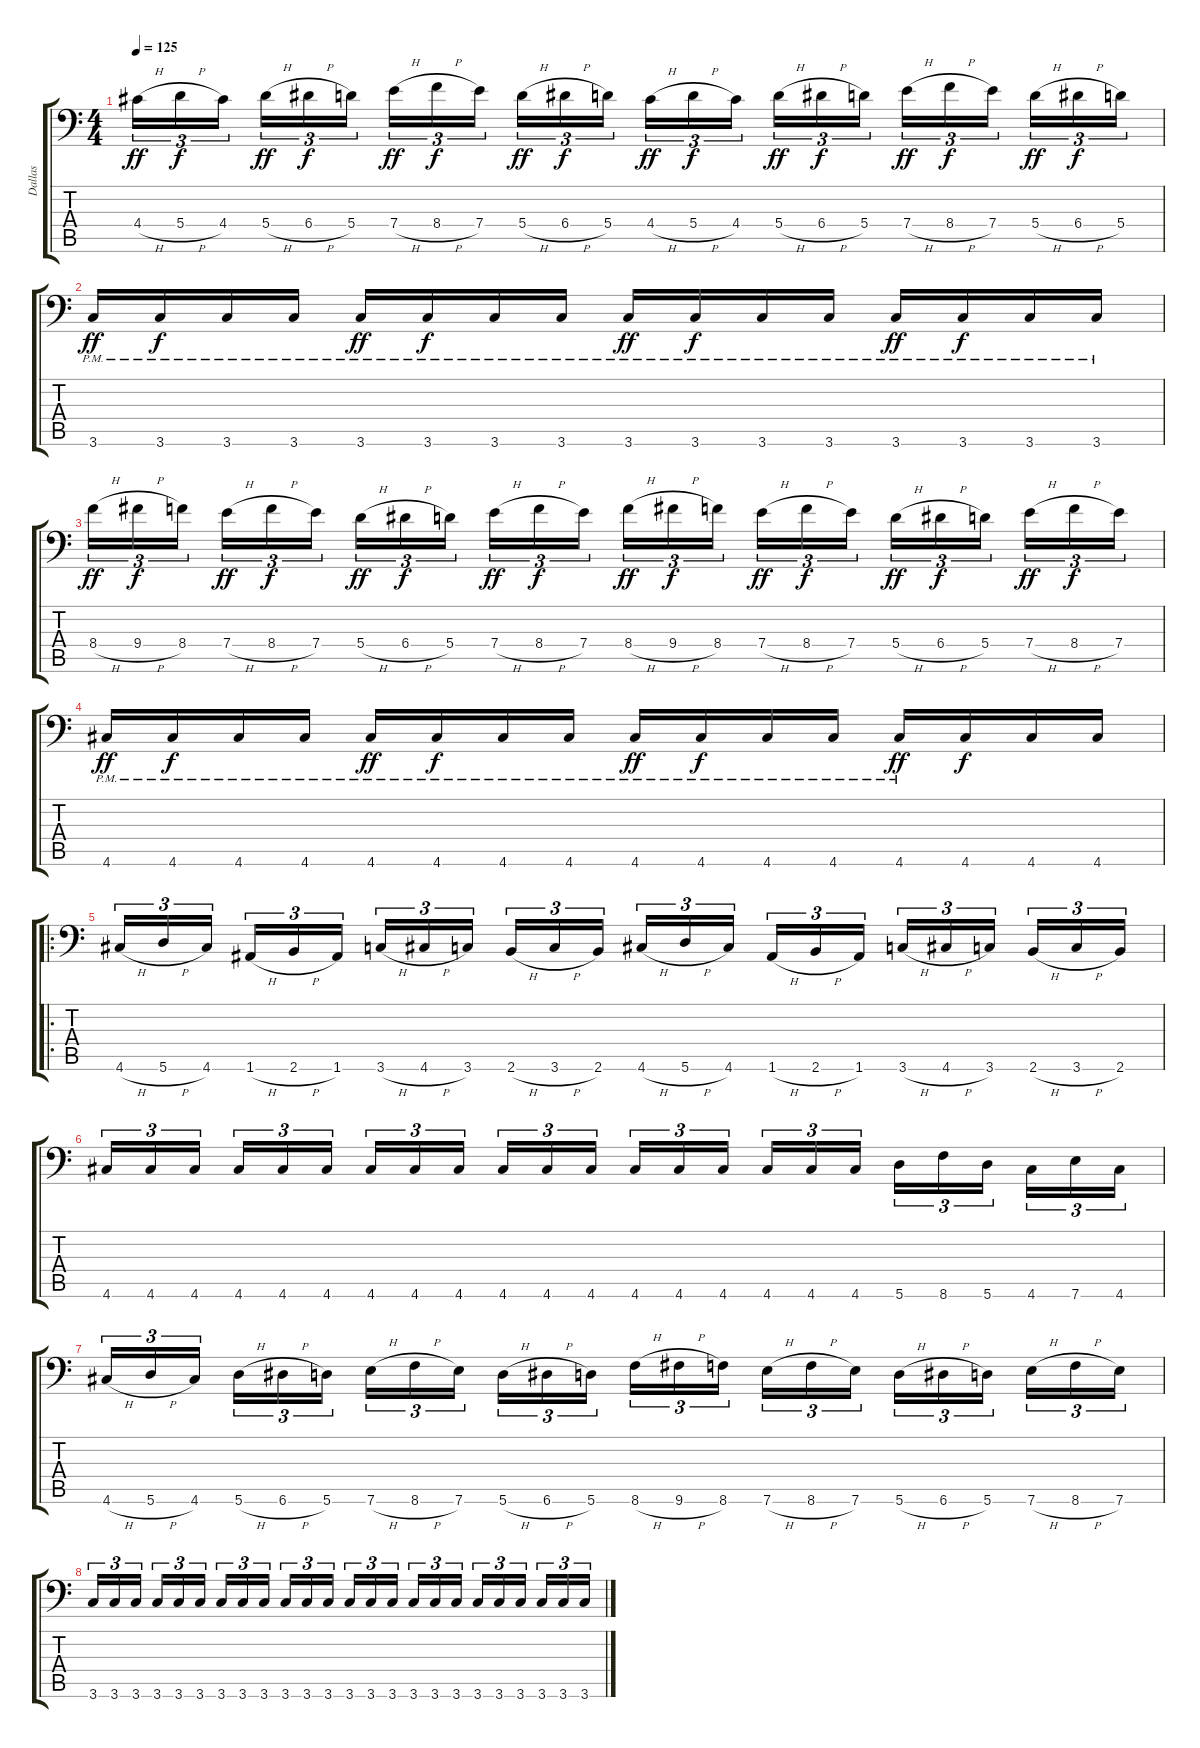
\track ("Dallas" "Dallas") {instrument overdrivenguitar}
\staff {score tabs}
\tuning (B3 Gb3 D3 A2 E2 A1) {hide}
\ts (4 4)
\tempo 125
\clef f4
\ks c
4.4{h}.16{tu (3 2) dy ff} 5.4{h}.16{tu (3 2) dy f} 4.4.16{tu (3 2) beam splitsecondary} 5.4{h}.16{tu (3 2) dy ff} 6.4{h}.16{tu (3 2) dy f} 5.4.16{tu (3 2)} 7.4{h}.16{tu (3 2) dy ff} 8.4{h}.16{tu (3 2) dy f} 7.4.16{tu (3 2) beam splitsecondary} 5.4{h}.16{tu (3 2) dy ff} 6.4{h}.16{tu (3 2) dy f} 5.4.16{tu (3 2)} 4.4{h}.16{tu (3 2) dy ff} 5.4{h}.16{tu (3 2) dy f} 4.4.16{tu (3 2) beam splitsecondary} 5.4{h}.16{tu (3 2) dy ff} 6.4{h}.16{tu (3 2) dy f} 5.4.16{tu (3 2)} 7.4{h}.16{tu (3 2) dy ff} 8.4{h}.16{tu (3 2) dy f} 7.4.16{tu (3 2) beam splitsecondary} 5.4{h}.16{tu (3 2) dy ff} 6.4{h}.16{tu (3 2) dy f} 5.4.16{tu (3 2)} |
3.6{pm}.16{dy ff} 3.6{pm}.16{dy f} 3.6{pm}.16 3.6{pm}.16 3.6{pm}.16{dy ff} 3.6{pm}.16{dy f} 3.6{pm}.16 3.6{pm}.16 3.6{pm}.16{dy ff} 3.6{pm}.16{dy f} 3.6{pm}.16 3.6{pm}.16 3.6{pm}.16{dy ff} 3.6{pm}.16{dy f} 3.6{pm}.16 3.6{pm}.16 |
8.4{h}.16{tu (3 2) dy ff} 9.4{h}.16{tu (3 2) dy f} 8.4.16{tu (3 2) beam splitsecondary} 7.4{h}.16{tu (3 2) dy ff} 8.4{h}.16{tu (3 2) dy f} 7.4.16{tu (3 2)} 5.4{h}.16{tu (3 2) dy ff} 6.4{h}.16{tu (3 2) dy f} 5.4.16{tu (3 2) beam splitsecondary} 7.4{h}.16{tu (3 2) dy ff} 8.4{h}.16{tu (3 2) dy f} 7.4.16{tu (3 2)} 8.4{h}.16{tu (3 2) dy ff} 9.4{h}.16{tu (3 2) dy f} 8.4.16{tu (3 2) beam splitsecondary} 7.4{h}.16{tu (3 2) dy ff} 8.4{h}.16{tu (3 2) dy f} 7.4.16{tu (3 2)} 5.4{h}.16{tu (3 2) dy ff} 6.4{h}.16{tu (3 2) dy f} 5.4.16{tu (3 2) beam splitsecondary} 7.4{h}.16{tu (3 2) dy ff} 8.4{h}.16{tu (3 2) dy f} 7.4.16{tu (3 2)} |
4.6{pm}.16{dy ff} 4.6{pm}.16{dy f} 4.6{pm}.16 4.6{pm}.16 4.6{pm}.16{dy ff} 4.6{pm}.16{dy f} 4.6{pm}.16 4.6{pm}.16 4.6{pm}.16{dy ff} 4.6{pm}.16{dy f} 4.6{pm}.16 4.6{pm}.16 4.6{pm}.16{dy ff} 4.6.16{dy f} 4.6.16 4.6.16 |
\ro
4.6{h}.16{tu (3 2)} 5.6{h}.16{tu (3 2)} 4.6.16{tu (3 2) beam splitsecondary} 1.6{h}.16{tu (3 2)} 2.6{h}.16{tu (3 2)} 1.6.16{tu (3 2)} 3.6{h}.16{tu (3 2)} 4.6{h}.16{tu (3 2)} 3.6.16{tu (3 2) beam splitsecondary} 2.6{h}.16{tu (3 2)} 3.6{h}.16{tu (3 2)} 2.6.16{tu (3 2)} 4.6{h}.16{tu (3 2)} 5.6{h}.16{tu (3 2)} 4.6.16{tu (3 2) beam splitsecondary} 1.6{h}.16{tu (3 2)} 2.6{h}.16{tu (3 2)} 1.6.16{tu (3 2)} 3.6{h}.16{tu (3 2)} 4.6{h}.16{tu (3 2)} 3.6.16{tu (3 2) beam splitsecondary} 2.6{h}.16{tu (3 2)} 3.6{h}.16{tu (3 2)} 2.6.16{tu (3 2)} |
4.6.16{tu (3 2)} 4.6.16{tu (3 2)} 4.6.16{tu (3 2) beam splitsecondary} 4.6.16{tu (3 2)} 4.6.16{tu (3 2)} 4.6.16{tu (3 2)} 4.6.16{tu (3 2)} 4.6.16{tu (3 2)} 4.6.16{tu (3 2) beam splitsecondary} 4.6.16{tu (3 2)} 4.6.16{tu (3 2)} 4.6.16{tu (3 2)} 4.6.16{tu (3 2)} 4.6.16{tu (3 2)} 4.6.16{tu (3 2) beam splitsecondary} 4.6.16{tu (3 2)} 4.6.16{tu (3 2)} 4.6.16{tu (3 2)} 5.6.16{tu (3 2)} 8.6.16{tu (3 2)} 5.6.16{tu (3 2) beam splitsecondary} 4.6.16{tu (3 2)} 7.6.16{tu (3 2)} 4.6.16{tu (3 2)} |
4.6{h}.16{tu (3 2)} 5.6{h}.16{tu (3 2)} 4.6.16{tu (3 2) beam splitsecondary} 5.6{h}.16{tu (3 2)} 6.6{h}.16{tu (3 2)} 5.6.16{tu (3 2)} 7.6{h}.16{tu (3 2)} 8.6{h}.16{tu (3 2)} 7.6.16{tu (3 2) beam splitsecondary} 5.6{h}.16{tu (3 2)} 6.6{h}.16{tu (3 2)} 5.6.16{tu (3 2)} 8.6{h}.16{tu (3 2)} 9.6{h}.16{tu (3 2)} 8.6.16{tu (3 2) beam splitsecondary} 7.6{h}.16{tu (3 2)} 8.6{h}.16{tu (3 2)} 7.6.16{tu (3 2)} 5.6{h}.16{tu (3 2)} 6.6{h}.16{tu (3 2)} 5.6.16{tu (3 2) beam splitsecondary} 7.6{h}.16{tu (3 2)} 8.6{h}.16{tu (3 2)} 7.6.16{tu (3 2)} |
3.6.16{tu (3 2)} 3.6.16{tu (3 2)} 3.6.16{tu (3 2) beam splitsecondary} 3.6.16{tu (3 2)} 3.6.16{tu (3 2)} 3.6.16{tu (3 2)} 3.6.16{tu (3 2)} 3.6.16{tu (3 2)} 3.6.16{tu (3 2) beam splitsecondary} 3.6.16{tu (3 2)} 3.6.16{tu (3 2)} 3.6.16{tu (3 2)} 3.6.16{tu (3 2)} 3.6.16{tu (3 2)} 3.6.16{tu (3 2) beam splitsecondary} 3.6.16{tu (3 2)} 3.6.16{tu (3 2)} 3.6.16{tu (3 2)} 3.6.16{tu (3 2)} 3.6.16{tu (3 2)} 3.6.16{tu (3 2) beam splitsecondary} 3.6.16{tu (3 2)} 3.6.16{tu (3 2)} 3.6.16{tu (3 2)}
